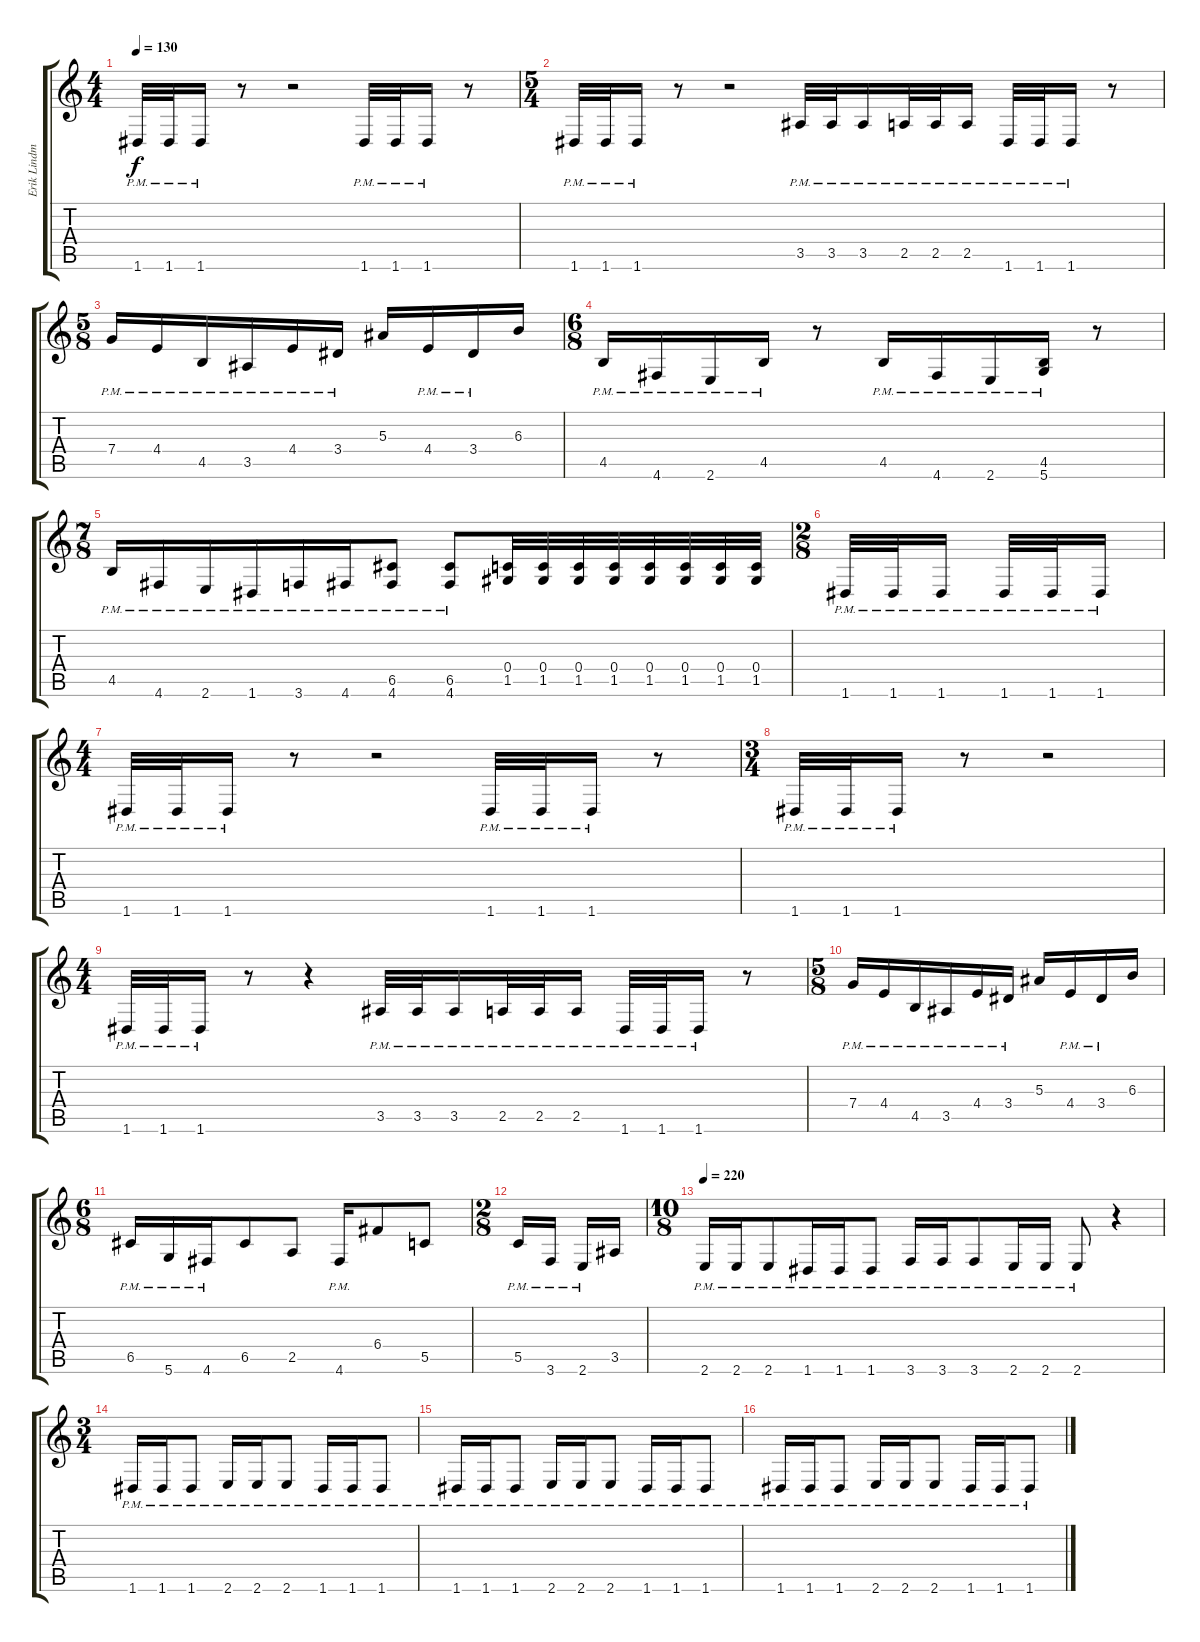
\track ("Erik Lindmark" "Erik Lindm") {instrument distortionguitar}
\staff {score tabs}
\tuning (D4 A3 F3 C3 G2 D2) {hide}
\ts (4 4)
\tempo 130
\clef g2
\ks c
1.6{pm}.32{dy f} 1.6{pm}.32 1.6{pm}.16 r.8 r.2 1.6{pm}.32 1.6{pm}.32 1.6{pm}.16 r.8 |
\ts (5 4)
1.6{pm}.32 1.6{pm}.32 1.6{pm}.16 r.8 r.2 3.5{pm}.32 3.5{pm}.32 3.5{pm}.16 2.5{pm}.32 2.5{pm}.32 2.5{pm}.16 1.6{pm}.32 1.6{pm}.32 1.6{pm}.16 r.8 |
\ts (5 8)
7.4{pm}.16 4.4{pm}.16 4.5{pm}.16 3.5{pm}.16 4.4{pm}.16 3.4{pm}.16 5.3.16 4.4{pm}.16 3.4{pm}.16 6.3.16 |
\ts (6 8)
4.5{pm}.16 4.6{pm}.16 2.6{pm}.16 4.5{pm}.16 r.8 4.5{pm}.16 4.6{pm}.16 2.6{pm}.16 (4.5{pm} 5.6{pm}).16 r.8 |
\ts (7 8)
4.5{pm}.16 4.6{pm}.16 2.6{pm}.16 1.6{pm}.16 3.6{pm}.16 4.6{pm}.16 (6.5{pm} 4.6{pm}).8 (6.5{pm} 4.6{pm}).8 (0.4 1.5).32 (0.4 1.5).32 (0.4 1.5).32 (0.4 1.5).32 (0.4 1.5).32 (0.4 1.5).32 (0.4 1.5).32 (0.4 1.5).32 |
\ts (2 8)
1.6{pm}.32 1.6{pm}.32 1.6{pm}.16 1.6{pm}.32 1.6{pm}.32 1.6{pm}.16 |
\ts (4 4)
1.6{pm}.32 1.6{pm}.32 1.6{pm}.16 r.8 r.2 1.6{pm}.32 1.6{pm}.32 1.6{pm}.16 r.8 |
\ts (3 4)
1.6{pm}.32 1.6{pm}.32 1.6{pm}.16 r.8 r.2 |
\ts (4 4)
1.6{pm}.32 1.6{pm}.32 1.6{pm}.16 r.8 r.4 3.5{pm}.32 3.5{pm}.32 3.5{pm}.16 2.5{pm}.32 2.5{pm}.32 2.5{pm}.16 1.6{pm}.32 1.6{pm}.32 1.6{pm}.16 r.8 |
\ts (5 8)
7.4{pm}.16 4.4{pm}.16 4.5{pm}.16 3.5{pm}.16 4.4{pm}.16 3.4{pm}.16 5.3.16 4.4{pm}.16 3.4{pm}.16 6.3.16 |
\ts (6 8)
6.5{pm}.16 5.6{pm}.16 4.6{pm}.16 6.5.8 2.5.8 4.6{pm}.16 6.4.8 5.5.8 |
\ts (2 8)
5.5{pm}.16 3.6{pm}.16 2.6{pm}.16 3.5.16 |
\ts (10 8)
\tempo 220
2.6{pm}.16 2.6{pm}.16 2.6{pm}.8 1.6{pm}.16 1.6{pm}.16 1.6{pm}.8 3.6{pm}.16 3.6{pm}.16 3.6{pm}.8 2.6{pm}.16 2.6{pm}.16 2.6{pm}.8 r.4 |
\ts (3 4)
1.6{pm}.16 1.6{pm}.16 1.6{pm}.8 2.6{pm}.16 2.6{pm}.16 2.6{pm}.8 1.6{pm}.16 1.6{pm}.16 1.6{pm}.8 |
1.6{pm}.16 1.6{pm}.16 1.6{pm}.8 2.6{pm}.16 2.6{pm}.16 2.6{pm}.8 1.6{pm}.16 1.6{pm}.16 1.6{pm}.8 |
1.6{pm}.16 1.6{pm}.16 1.6{pm}.8 2.6{pm}.16 2.6{pm}.16 2.6{pm}.8 1.6{pm}.16 1.6{pm}.16 1.6{pm}.8
